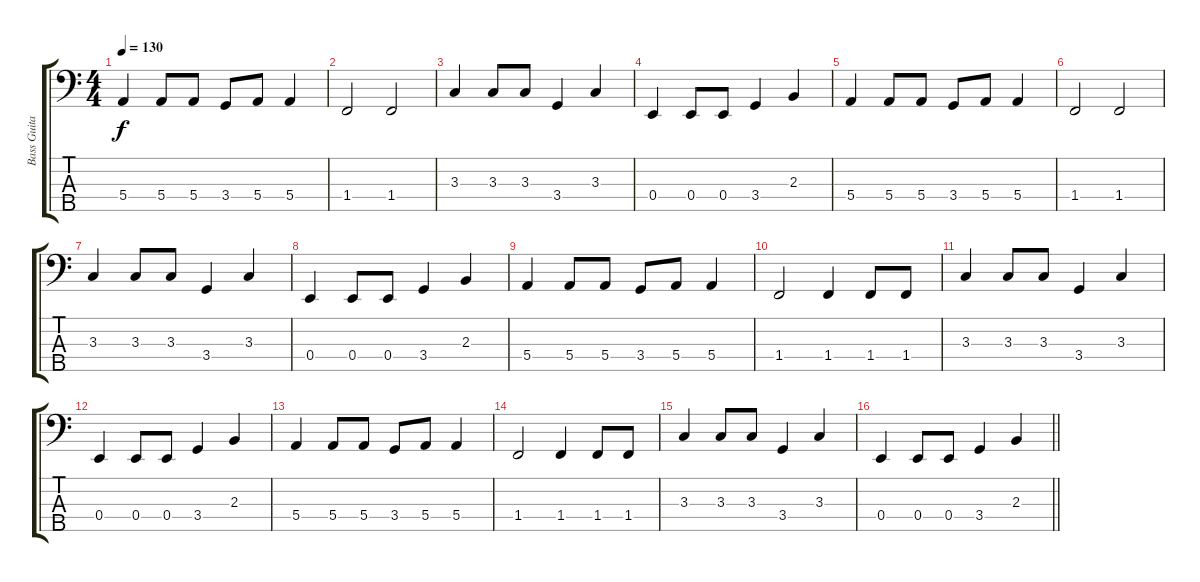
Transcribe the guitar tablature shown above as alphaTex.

\track ("Bass Guitar" "Bass Guita") {instrument electricbassfinger}
\staff {score tabs}
\tuning (G2 D2 A1 E1 B0) {hide}
\ts (4 4)
\tempo 130
\clef f4
\ks c
5.4.4{dy f} 5.4.8 5.4.8 3.4.8 5.4.8 5.4.4 |
1.4.2 1.4.2 |
3.3.4 3.3.8 3.3.8 3.4.4 3.3.4 |
0.4.4 0.4.8 0.4.8 3.4.4 2.3.4 |
5.4.4 5.4.8 5.4.8 3.4.8 5.4.8 5.4.4 |
1.4.2 1.4.2 |
3.3.4 3.3.8 3.3.8 3.4.4 3.3.4 |
0.4.4 0.4.8 0.4.8 3.4.4 2.3.4 |
5.4.4 5.4.8 5.4.8 3.4.8 5.4.8 5.4.4 |
1.4.2 1.4.4 1.4.8 1.4.8 |
3.3.4 3.3.8 3.3.8 3.4.4 3.3.4 |
0.4.4 0.4.8 0.4.8 3.4.4 2.3.4 |
5.4.4 5.4.8 5.4.8 3.4.8 5.4.8 5.4.4 |
1.4.2 1.4.4 1.4.8 1.4.8 |
3.3.4 3.3.8 3.3.8 3.4.4 3.3.4 |
\barLineRight lightlight
0.4.4 0.4.8 0.4.8 3.4.4 2.3.4
